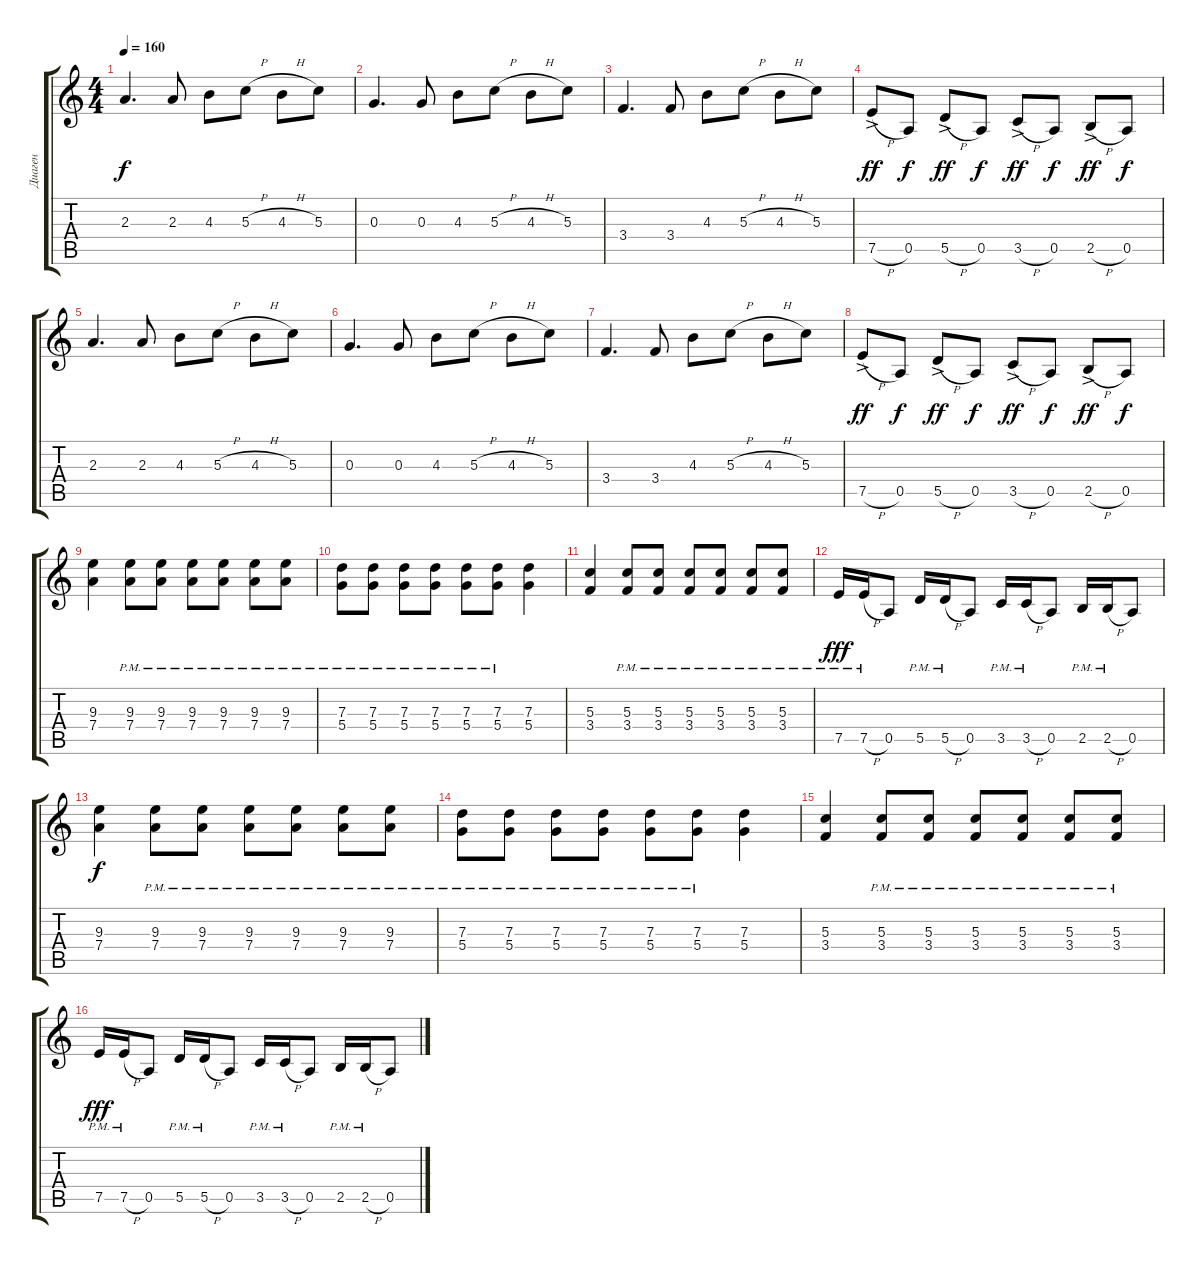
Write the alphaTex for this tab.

\track ("Диаген" "Диаген") {instrument overdrivenguitar}
\staff {score tabs}
\tuning (E4 B3 G3 D3 A2 E2) {hide}
\ts (4 4)
\tempo 160
\clef g2
\ks c
2.3.4{d dy f} 2.3.8 4.3.8 5.3{h}.8 4.3{h}.8 5.3.8 |
0.3.4{d} 0.3.8 4.3.8 5.3{h}.8 4.3{h}.8 5.3.8 |
3.4.4{d} 3.4.8 4.3.8 5.3{h}.8 4.3{h}.8 5.3.8 |
7.5{h ac}.8{dy ff} 0.5.8{dy f} 5.5{h ac}.8{dy ff} 0.5.8{dy f} 3.5{h ac}.8{dy ff} 0.5.8{dy f} 2.5{h ac}.8{dy ff} 0.5.8{dy f} |
2.3.4{d} 2.3.8 4.3.8 5.3{h}.8 4.3{h}.8 5.3.8 |
0.3.4{d} 0.3.8 4.3.8 5.3{h}.8 4.3{h}.8 5.3.8 |
3.4.4{d} 3.4.8 4.3.8 5.3{h}.8 4.3{h}.8 5.3.8 |
7.5{h ac}.8{dy ff} 0.5.8{dy f} 5.5{h ac}.8{dy ff} 0.5.8{dy f} 3.5{h ac}.8{dy ff} 0.5.8{dy f} 2.5{h ac}.8{dy ff} 0.5.8{dy f} |
(9.3 7.4).4 (9.3{pm} 7.4{pm}).8 (9.3{pm} 7.4{pm}).8 (9.3{pm} 7.4{pm}).8 (9.3{pm} 7.4{pm}).8 (9.3{pm} 7.4{pm}).8 (9.3{pm} 7.4{pm}).8 |
(7.3{pm} 5.4{pm}).8 (7.3{pm} 5.4{pm}).8 (7.3{pm} 5.4{pm}).8 (7.3{pm} 5.4{pm}).8 (7.3{pm} 5.4{pm}).8 (7.3{pm} 5.4{pm}).8 (7.3 5.4).4 |
(5.3 3.4).4 (5.3{pm} 3.4{pm}).8 (5.3{pm} 3.4{pm}).8 (5.3{pm} 3.4{pm}).8 (5.3{pm} 3.4{pm}).8 (5.3{pm} 3.4{pm}).8 (5.3{pm} 3.4{pm}).8 |
7.5{pm}.16{dy fff} 7.5{h pm}.16 0.5.8 5.5{pm}.16 5.5{h pm}.16 0.5.8 3.5{pm}.16 3.5{h pm}.16 0.5.8 2.5{pm}.16 2.5{h pm}.16 0.5.8 |
(9.3 7.4).4{dy f} (9.3{pm} 7.4{pm}).8 (9.3{pm} 7.4{pm}).8 (9.3{pm} 7.4{pm}).8 (9.3{pm} 7.4{pm}).8 (9.3{pm} 7.4{pm}).8 (9.3{pm} 7.4{pm}).8 |
(7.3{pm} 5.4{pm}).8 (7.3{pm} 5.4{pm}).8 (7.3{pm} 5.4{pm}).8 (7.3{pm} 5.4{pm}).8 (7.3{pm} 5.4{pm}).8 (7.3{pm} 5.4{pm}).8 (7.3 5.4).4 |
(5.3 3.4).4 (5.3{pm} 3.4{pm}).8 (5.3{pm} 3.4{pm}).8 (5.3{pm} 3.4{pm}).8 (5.3{pm} 3.4{pm}).8 (5.3{pm} 3.4{pm}).8 (5.3{pm} 3.4{pm}).8 |
7.5{pm}.16{dy fff} 7.5{h pm}.16 0.5.8 5.5{pm}.16 5.5{h pm}.16 0.5.8 3.5{pm}.16 3.5{h pm}.16 0.5.8 2.5{pm}.16 2.5{h pm}.16 0.5.8
